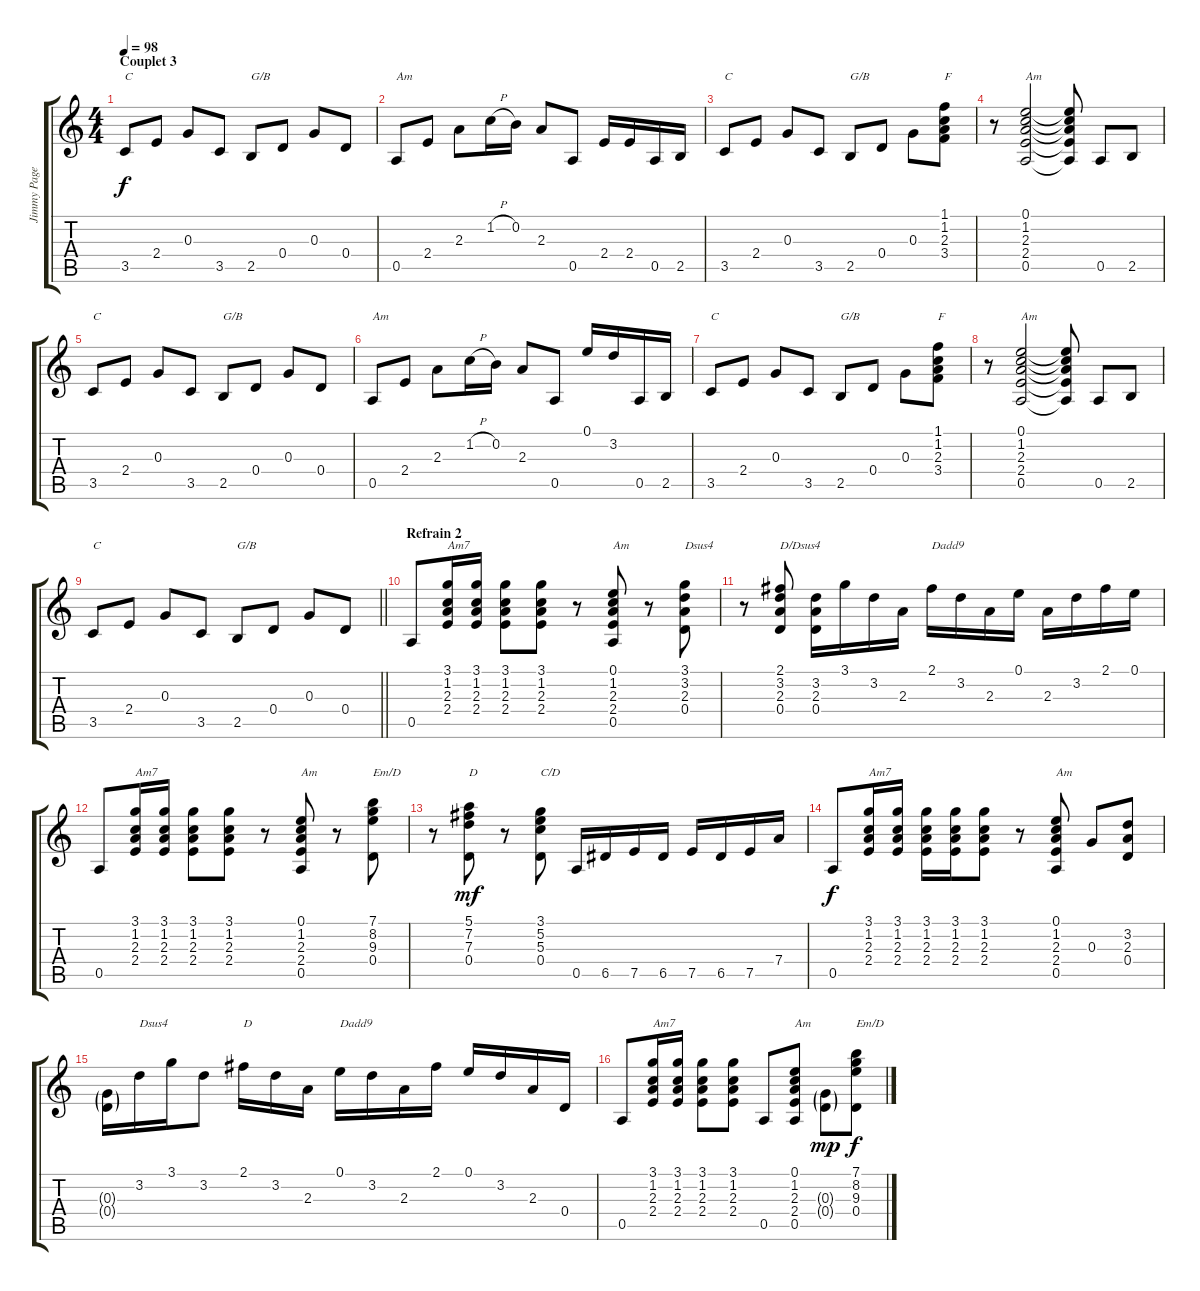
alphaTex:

\track ("Jimmy Page (6 cordes)" "Jimmy Page") {instrument electricguitarclean}
\staff {score tabs}
\tuning (E4 B3 G3 D3 A2 E2) {hide}
\ts (4 4)
\section ("" "Couplet 3")
\tempo 98
\clef g2
\ks c
3.5.8{txt "C" dy f} 2.4.8 0.3.8 3.5.8 2.5.8{txt "G/B"} 0.4.8 0.3.8 0.4.8 |
0.5.8{txt "Am"} 2.4.8 2.3.8 1.2{h}.16 0.2.16 2.3.8 0.5.8 2.4.16 2.4.16 0.5.16 2.5.16 |
3.5.8{txt "C"} 2.4.8 0.3.8 3.5.8 2.5.8{txt "G/B"} 0.4.8 0.3.8 (1.1 1.2 2.3 3.4).8{txt "F"} |
r.8 (0.1 1.2 2.3 2.4 0.5).2{txt "Am"} (0.1{t} 1.2{t} 2.3{t} 2.4{t} 0.5{t}).8 0.5.8 2.5.8 |
3.5.8{txt "C"} 2.4.8 0.3.8 3.5.8 2.5.8{txt "G/B"} 0.4.8 0.3.8 0.4.8 |
0.5.8{txt "Am"} 2.4.8 2.3.8 1.2{h}.16 0.2.16 2.3.8 0.5.8 0.1.16 3.2.16 0.5.16 2.5.16 |
3.5.8{txt "C"} 2.4.8 0.3.8 3.5.8 2.5.8{txt "G/B"} 0.4.8 0.3.8 (1.1 1.2 2.3 3.4).8{txt "F"} |
r.8 (0.1 1.2 2.3 2.4 0.5).2{txt "Am"} (0.1{t} 1.2{t} 2.3{t} 2.4{t} 0.5{t}).8 0.5.8 2.5.8 |
\barLineRight lightlight
3.5.8{txt "C"} 2.4.8 0.3.8 3.5.8 2.5.8{txt "G/B"} 0.4.8 0.3.8 0.4.8 |
\section ("" "Refrain 2")
0.5.8 (3.1 1.2 2.3 2.4).16{txt "Am7"} (3.1 1.2 2.3 2.4).16 (3.1 1.2 2.3 2.4).8 (3.1 1.2 2.3 2.4).8 r.8 (0.1 1.2 2.3 2.4 0.5).8{txt "Am"} r.8 (3.1 3.2 2.3 0.4).8{txt "Dsus4"} |
r.8 (2.1 3.2 2.3 0.4).8{txt "D/Dsus4"} (3.2 2.3 0.4).16 3.1.16 3.2.16 2.3.16 2.1.16{txt "Dadd9"} 3.2.16 2.3.16 0.1.16 2.3.16 3.2.16 2.1.16 0.1.16 |
0.5.8 (3.1 1.2 2.3 2.4).16{txt "Am7"} (3.1 1.2 2.3 2.4).16 (3.1 1.2 2.3 2.4).8 (3.1 1.2 2.3 2.4).8 r.8 (0.1 1.2 2.3 2.4 0.5).8{txt "Am"} r.8 (7.1 8.2 9.3 0.4).8{txt "Em/D"} |
r.8 (5.1 7.2 7.3 0.4).8{txt "D" dy mf} r.8 (3.1 5.2 5.3 0.4).8{txt "C/D"} 0.5.16 6.5.16 7.5.16 6.5.16 7.5.16 6.5.16 7.5.16 7.4.16 |
0.5.8{dy f} (3.1 1.2 2.3 2.4).16{txt "Am7"} (3.1 1.2 2.3 2.4).16 (3.1 1.2 2.3 2.4).16 (3.1 1.2 2.3 2.4).16 (3.1 1.2 2.3 2.4).8 r.8 (0.1 1.2 2.3 2.4 0.5).8{txt "Am"} 0.3.8 (3.2 2.3 0.4).8 |
(0.3{g} 0.4{g}).16 3.2.16{txt "Dsus4"} 3.1.16 3.2.8 2.1.16{txt "D"} 3.2.16 2.3.16 0.1.16{txt "Dadd9"} 3.2.16 2.3.16 2.1.16 0.1.16 3.2.16 2.3.16 0.4.16 |
0.5.8 (3.1 1.2 2.3 2.4).16{txt "Am7"} (3.1 1.2 2.3 2.4).16 (3.1 1.2 2.3 2.4).8 (3.1 1.2 2.3 2.4).8 0.5.8 (0.1 1.2 2.3 2.4 0.5).8{txt "Am"} (0.3{g} 0.4{g}).8{dy mp} (7.1 8.2 9.3 0.4).8{txt "Em/D" dy f}
